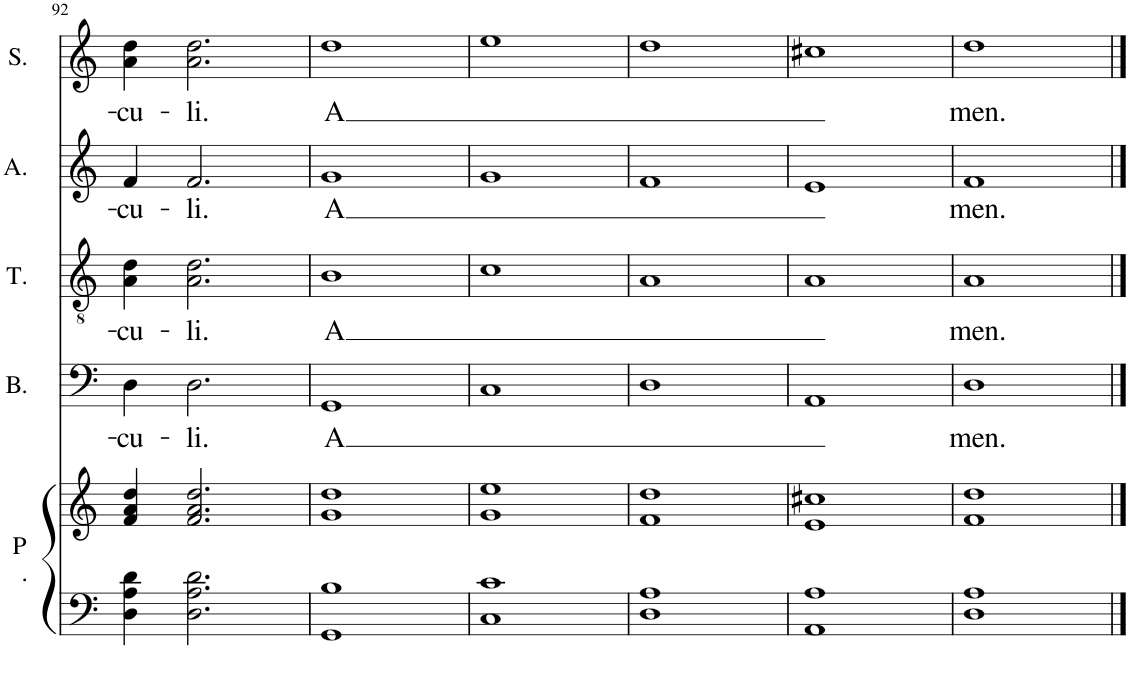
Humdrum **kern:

**kern	**kern	**kern	**text	**kern	**text	**kern	**text	**kern	**text
*part5	*part5	*part4	*part4	*part3	*part3	*part2	*part2	*part1	*part1
*staff6	*staff5	*staff4	*staff4	*staff3	*staff3	*staff2	*staff2	*staff1	*staff1
*I"Piano (for Rehearsal only)	*	*I"Bass	*	*I"Tenor	*	*I"Alto	*	*I"Soprano	*
*I'P .	*	*I'B.	*	*I'T.	*	*I'A.	*	*I'S.	*
!!LO:PB:g=z
*clefF4	*clefG2	*clefF4	*	*clefGv2	*	*clefG2	*	*clefG2	*
*k[]	*k[]	*k[]	*	*k[]	*	*k[]	*	*k[]	*
*M4/4	*M4/4	*M4/4	*	*M4/4	*	*M4/4	*	*M4/4	*
=92	=92	=92	=92	=92	=92	=92	=92	=92	=92
!	!	!	!LO:LY:b	!	!LO:LY:b	!	!LO:LY:b	!	!LO:LY:b
4D\ 4A\ 4d\	4f/ 4a/ 4dd/	4D\	-cu-	4A\ 4d\	-cu-	4f/	-cu-	4a\ 4dd\	-cu-
!	!	!	!LO:LY:b	!	!LO:LY:b	!	!LO:LY:b	!	!LO:LY:b
2.D\ 2.A\ 2.d\	2.f/ 2.a/ 2.dd/	2.D\	-li.	2.A\ 2.d\	-li.	2.f/	-li.	2.a\ 2.dd\	-li.
=93	=93	=93	=93	=93	=93	=93	=93	=93	=93
!	!	!	!LO:LY:b	!	!LO:LY:b	!	!LO:LY:b	!	!LO:LY:b
1GG 1B	1g 1dd	1GG	A	1B	A	1g	A	1dd	A
=94	=94	=94	=94	=94	=94	=94	=94	=94	=94
1C 1c	1g 1ee	1C	.	1c	.	1g	.	1ee	.
=95	=95	=95	=95	=95	=95	=95	=95	=95	=95
1D 1A	1f 1dd	1D	.	1A	.	1f	.	1dd	.
=96	=96	=96	=96	=96	=96	=96	=96	=96	=96
1AA 1A	1e 1cc#X	1AA	.	1A	.	1e	.	1cc#X	.
=97	=97	=97	=97	=97	=97	=97	=97	=97	=97
!	!	!	!LO:LY:b	!	!LO:LY:b	!	!LO:LY:b	!	!LO:LY:b
1D 1A	1f 1dd	1D	men.	1A	men.	1f	men.	1dd	men.
==	==	==	==	==	==	==	==	==	==
*-	*-	*-	*-	*-	*-	*-	*-	*-	*-
